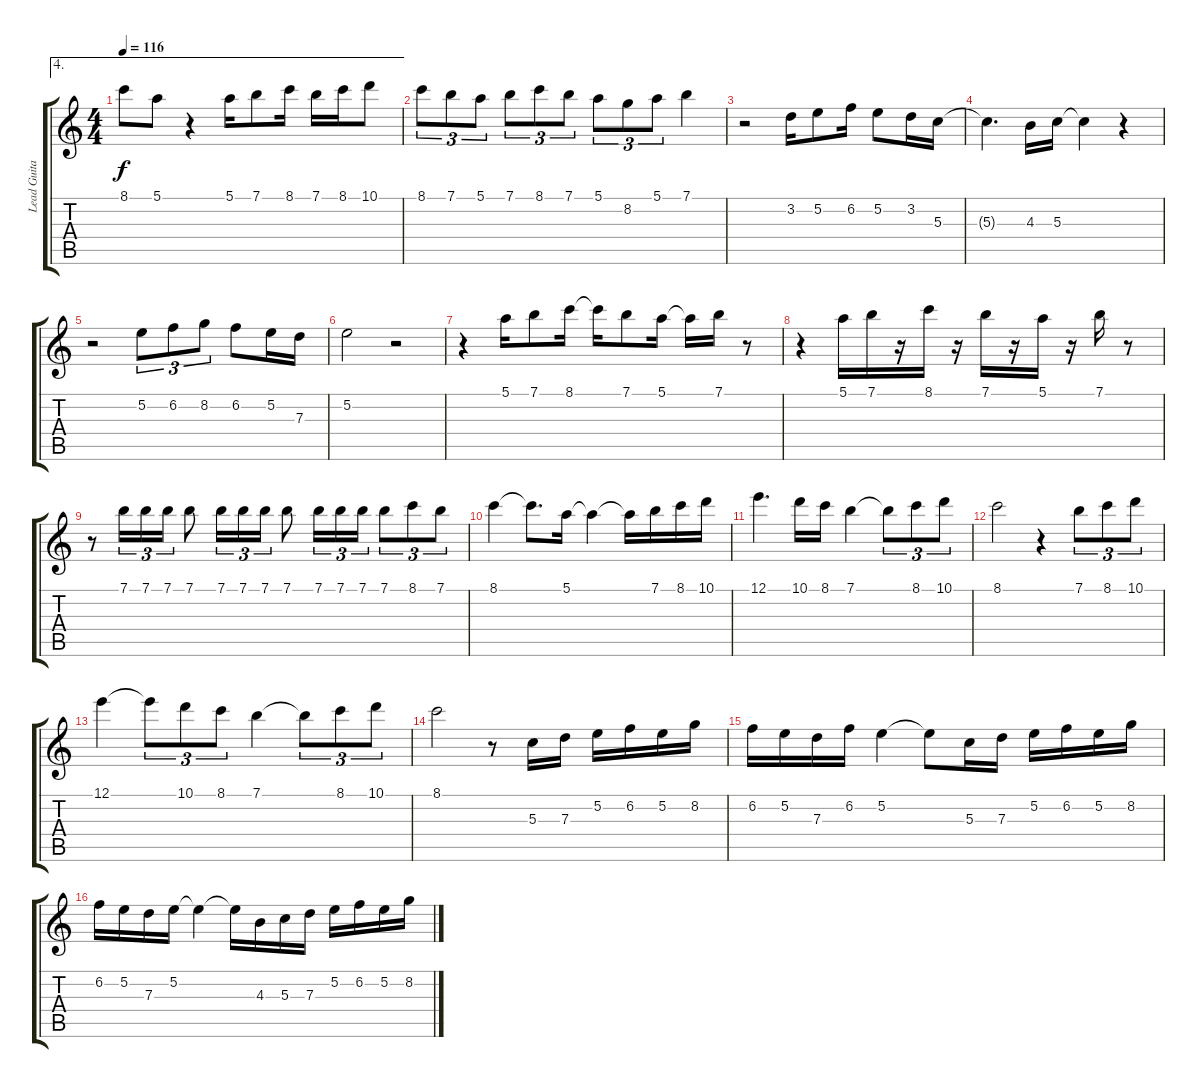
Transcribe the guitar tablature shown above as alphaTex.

\track ("Lead Guitar, Ottmar Liebert" "Lead Guita") {instrument acousticguitarnylon}
\staff {score tabs}
\tuning (E4 B3 G3 D3 A2 E2) {hide}
\ae 4
\ts (4 4)
\tempo 116
\clef g2
\ks c
8.1.8{dy f} 5.1.8 r.4 5.1.16 7.1.8 8.1.16 7.1.16 8.1.16 10.1.8 |
8.1.8{tu (3 2)} 7.1.8{tu (3 2)} 5.1.8{tu (3 2)} 7.1.8{tu (3 2)} 8.1.8{tu (3 2)} 7.1.8{tu (3 2)} 5.1.8{tu (3 2)} 8.2.8{tu (3 2)} 5.1.8{tu (3 2)} 7.1.4 |
r.2 3.2.16 5.2.8 6.2.16 5.2.8 3.2.16 5.3.16 |
5.3{t}.4{d} 4.3.16 5.3.16 5.3{t}.4 r.4 |
r.2 5.2.8{tu (3 2)} 6.2.8{tu (3 2)} 8.2.8{tu (3 2)} 6.2.8 5.2.16 7.3.16 |
5.2.2 r.2 |
r.4 5.1.16 7.1.8 8.1.16 8.1{t}.16 7.1.8 5.1.16 5.1{t}.16 7.1.16 r.8 |
r.4 5.1.16 7.1.16 r.16 8.1.16 r.16 7.1.16 r.16 5.1.16 r.16 7.1.16 r.8 |
r.8 7.1.16{tu (3 2)} 7.1.16{tu (3 2)} 7.1.16{tu (3 2)} 7.1.8 7.1.16{tu (3 2)} 7.1.16{tu (3 2)} 7.1.16{tu (3 2)} 7.1.8 7.1.16{tu (3 2)} 7.1.16{tu (3 2)} 7.1.16{tu (3 2)} 7.1.8{tu (3 2)} 8.1.8{tu (3 2)} 7.1.8{tu (3 2)} |
8.1.4 8.1{t}.8{d} 5.1.16 5.1{t}.4 5.1{t}.16 7.1.16 8.1.16 10.1.16 |
12.1.4{d} 10.1.16 8.1.16 7.1.4 7.1{t}.8{tu (3 2)} 8.1.8{tu (3 2)} 10.1.8{tu (3 2)} |
8.1.2 r.4 7.1.8{tu (3 2)} 8.1.8{tu (3 2)} 10.1.8{tu (3 2)} |
12.1.4 12.1{t}.8{tu (3 2)} 10.1.8{tu (3 2)} 8.1.8{tu (3 2)} 7.1.4 7.1{t}.8{tu (3 2)} 8.1.8{tu (3 2)} 10.1.8{tu (3 2)} |
8.1.2 r.8 5.3.16 7.3.16 5.2.16 6.2.16 5.2.16 8.2.16 |
6.2.16 5.2.16 7.3.16 6.2.16 5.2.4 5.2{t}.8 5.3.16 7.3.16 5.2.16 6.2.16 5.2.16 8.2.16 |
6.2.16 5.2.16 7.3.16 5.2.16 5.2{t}.4 5.2{t}.16 4.3.16 5.3.16 7.3.16 5.2.16 6.2.16 5.2.16 8.2.16
